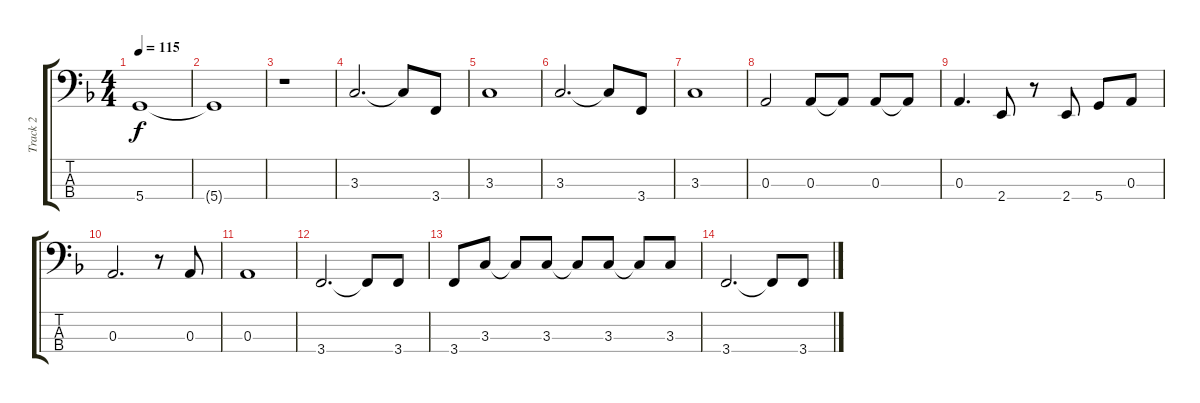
\track ("Track 2" "Track 2") {instrument slapbass1}
\staff {score tabs}
\tuning (G2 D2 A1 D1) {hide}
\ts (4 4)
\tempo 115
\clef f4
\ks f
5.4.1{dy f} |
5.4{t}.1 |
r.1 |
3.3.2{d} 3.3{t}.8 3.4.8 |
3.3.1 |
3.3.2{d} 3.3{t}.8 3.4.8 |
3.3.1 |
0.3.2 0.3.8 0.3{t}.8 0.3.8 0.3{t}.8 |
0.3.4{d} 2.4.8 r.8 2.4.8 5.4.8 0.3.8 |
0.3.2{d} r.8 0.3.8 |
0.3.1 |
3.4.2{d} 3.4{t}.8 3.4.8 |
3.4.8 3.3.8 3.3{t}.8 3.3.8 3.3{t}.8 3.3.8 3.3{t}.8 3.3.8 |
3.4.2{d} 3.4{t}.8 3.4.8
